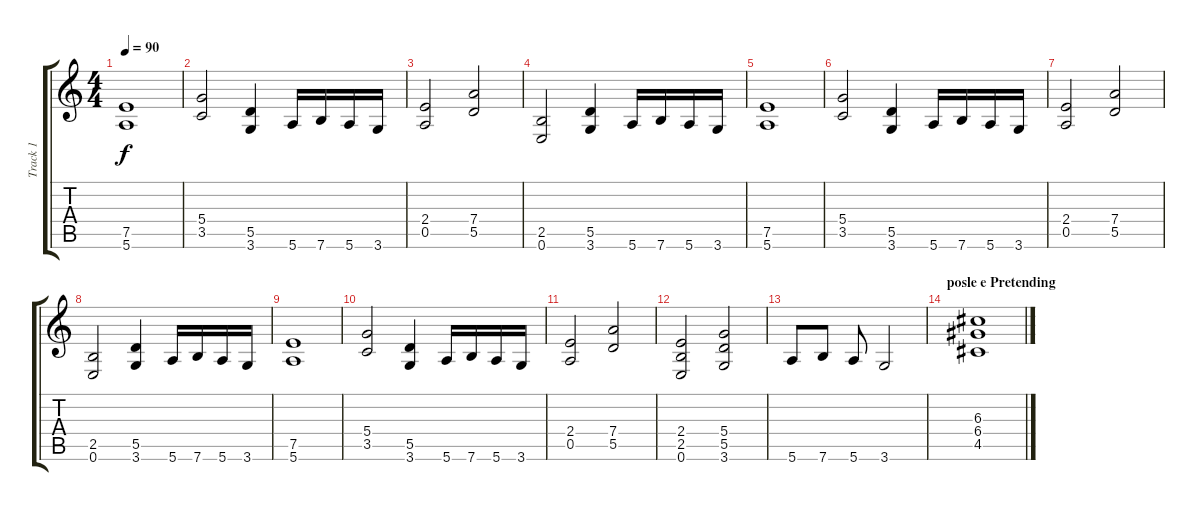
\track ("Track 1" "Track 1") {instrument distortionguitar}
\staff {score tabs}
\tuning (E4 B3 G3 D3 A2 E2) {hide}
\ts (4 4)
\tempo 90
\clef g2
\ks c
(7.5 5.6).1{dy f} |
(5.4 3.5).2 (5.5 3.6).4 5.6.16 7.6.16 5.6.16 3.6.16 |
(2.4 0.5).2 (7.4 5.5).2 |
(2.5 0.6).2 (5.5 3.6).4 5.6.16 7.6.16 5.6.16 3.6.16 |
(7.5 5.6).1 |
(5.4 3.5).2 (5.5 3.6).4 5.6.16 7.6.16 5.6.16 3.6.16 |
(2.4 0.5).2 (7.4 5.5).2 |
(2.5 0.6).2 (5.5 3.6).4 5.6.16 7.6.16 5.6.16 3.6.16 |
(7.5 5.6).1 |
(5.4 3.5).2 (5.5 3.6).4 5.6.16 7.6.16 5.6.16 3.6.16 |
(2.4 0.5).2 (7.4 5.5).2 |
(2.4 2.5 0.6).2 (5.4 5.5 3.6).2 |
5.6.8 7.6.8 5.6.8 3.6.2 |
\section ("" "posle e Pretending")
(6.3 6.4 4.5).1
